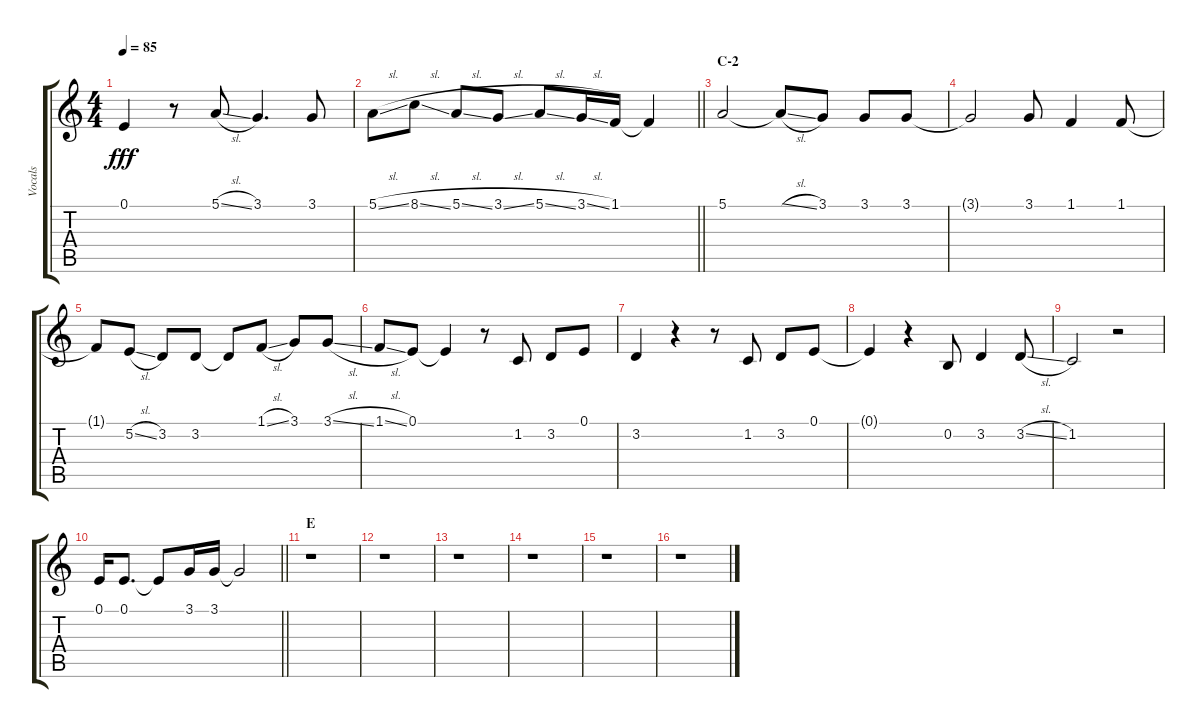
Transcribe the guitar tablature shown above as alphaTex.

\track ("Vocals" "Vocals") {instrument voiceoohs}
\staff {score tabs}
\tuning (E4 B3 G3 D3 A2 E2) {hide}
\ts (4 4)
\tempo 85
\clef g2
\ks c
0.1{t}.4{dy fff} r.8 5.1{sl}.8 3.1.4{d} 3.1.8 |
\barLineRight lightlight
5.1{sl}.8 8.1{sl}.8 5.1{sl}.8 3.1{sl}.8 5.1{sl}.8 3.1{sl}.16 1.1.16 1.1{t}.4 |
\section ("" "C-2")
5.1.2 5.1{sl t}.8 3.1.8 3.1.8 3.1.8 |
3.1{t}.2 3.1.8 1.1.4 1.1.8 |
1.1{t}.8 5.2{sl}.8 3.2.8 3.2.8 3.2{t}.8 1.1{sl}.8 3.1.8 3.1{sl}.8 |
1.1{sl}.8 0.1.8 0.1{t}.4 r.8 1.2.8 3.2.8 0.1.8 |
3.2.4 r.4 r.8 1.2.8 3.2.8 0.1.8 |
0.1{t}.4 r.4 0.2.8 3.2.4 3.2{sl}.8 |
1.2.2 r.2 |
\barLineRight lightlight
0.1.16 0.1.8{d} 0.1{t}.8 3.1.16 3.1.16 3.1{t}.2 |
\section ("" "E")
r.1 |
r.1 |
r.1 |
r.1 |
r.1 |
r.1
